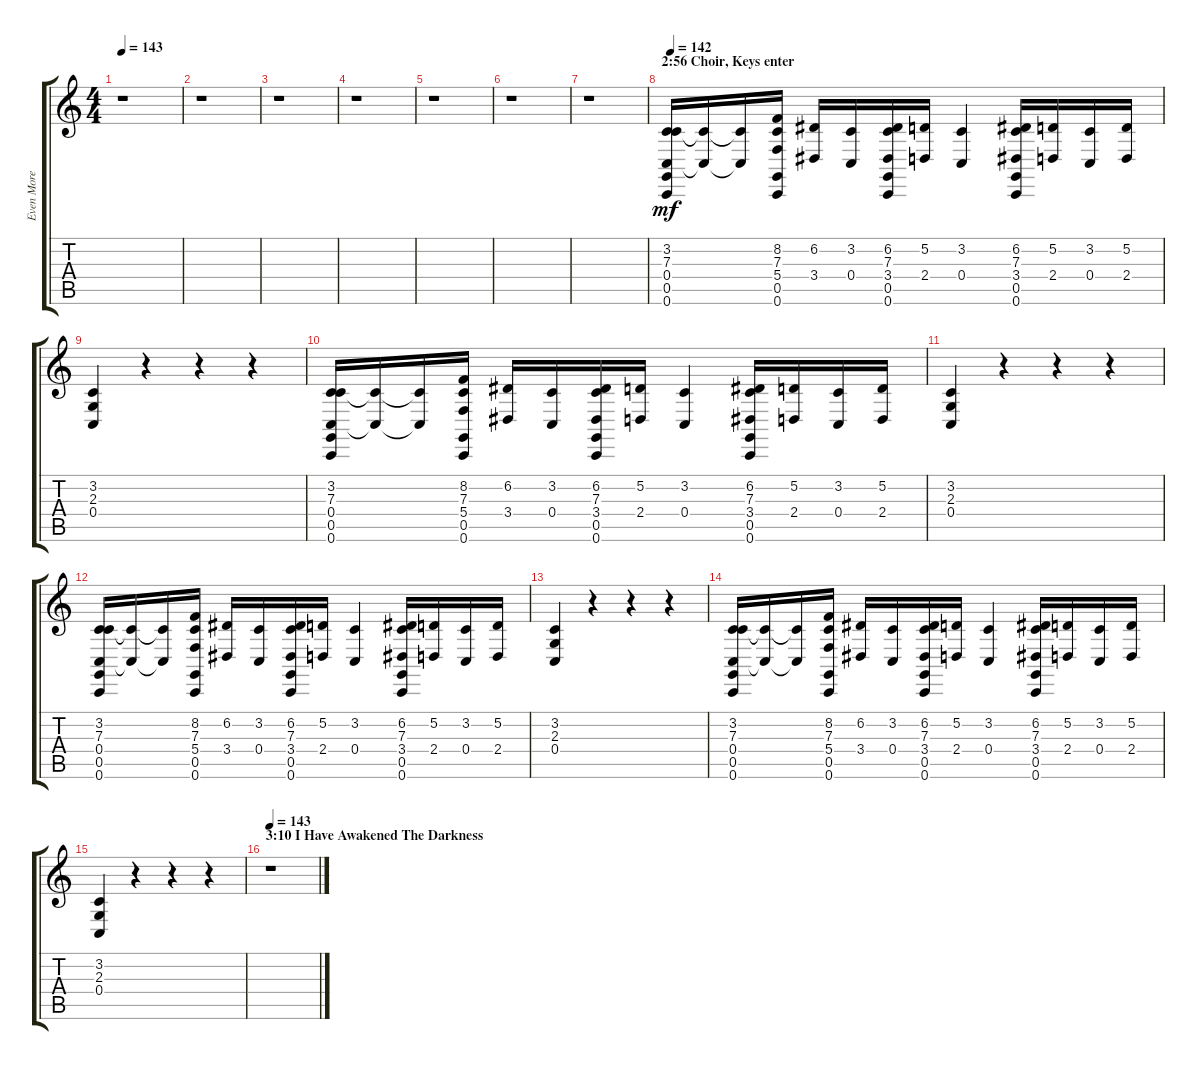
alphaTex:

\track ("Even More More Keys" "Even More ") {instrument oboe}
\staff {score tabs}
\tuning (D4 A3 F3 C3 G2 C2) {hide}
\ts (4 4)
\tempo 143
\clef g2
\ks c
r.1{dy mf} |
r.1 |
r.1 |
r.1 |
r.1 |
r.1 |
r.1 |
\section ("" "2:56 Choir, Keys enter")
\tempo 142
(3.2 7.3 0.4 0.5 0.6).16 (3.2{t} 0.4{t}).16 (3.2{t} 0.4{t}).16 (8.2 7.3 5.4 0.5 0.6).16 (6.2 3.4).16 (3.2 0.4).16 (6.2 7.3 3.4 0.5 0.6).16 (5.2 2.4).16 (3.2 0.4).4 (6.2 7.3 3.4 0.5 0.6).16 (5.2 2.4).16 (3.2 0.4).16 (5.2 2.4).16 |
(3.2 2.3 0.4).4 r.4 r.4 r.4 |
(3.2 7.3 0.4 0.5 0.6).16 (3.2{t} 0.4{t}).16 (3.2{t} 0.4{t}).16 (8.2 7.3 5.4 0.5 0.6).16 (6.2 3.4).16 (3.2 0.4).16 (6.2 7.3 3.4 0.5 0.6).16 (5.2 2.4).16 (3.2 0.4).4 (6.2 7.3 3.4 0.5 0.6).16 (5.2 2.4).16 (3.2 0.4).16 (5.2 2.4).16 |
(3.2 2.3 0.4).4 r.4 r.4 r.4 |
(3.2 7.3 0.4 0.5 0.6).16 (3.2{t} 0.4{t}).16 (3.2{t} 0.4{t}).16 (8.2 7.3 5.4 0.5 0.6).16 (6.2 3.4).16 (3.2 0.4).16 (6.2 7.3 3.4 0.5 0.6).16 (5.2 2.4).16 (3.2 0.4).4 (6.2 7.3 3.4 0.5 0.6).16 (5.2 2.4).16 (3.2 0.4).16 (5.2 2.4).16 |
(3.2 2.3 0.4).4 r.4 r.4 r.4 |
(3.2 7.3 0.4 0.5 0.6).16 (3.2{t} 0.4{t}).16 (3.2{t} 0.4{t}).16 (8.2 7.3 5.4 0.5 0.6).16 (6.2 3.4).16 (3.2 0.4).16 (6.2 7.3 3.4 0.5 0.6).16 (5.2 2.4).16 (3.2 0.4).4 (6.2 7.3 3.4 0.5 0.6).16 (5.2 2.4).16 (3.2 0.4).16 (5.2 2.4).16 |
(3.2 2.3 0.4).4 r.4 r.4 r.4 |
\section ("" "3:10 I Have Awakened The Darkness")
\tempo 143
r.1
